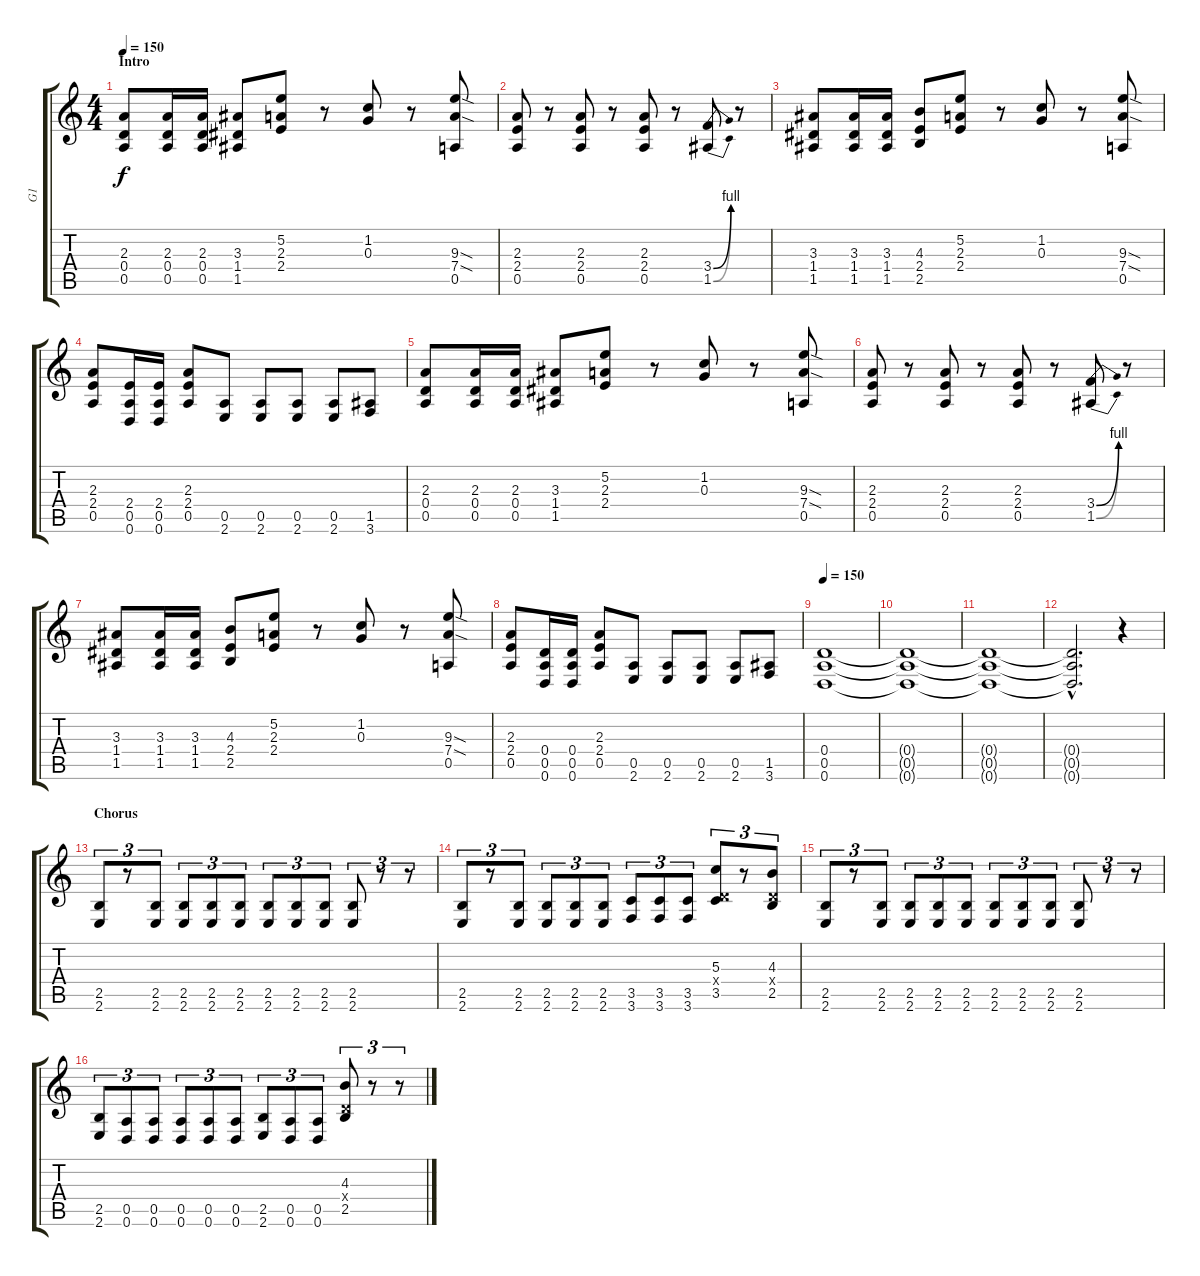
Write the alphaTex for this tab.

\track ("G1" "G1") {instrument distortionguitar}
\staff {score tabs}
\tuning (E4 B3 G3 D3 A2 D2) {hide}
\ts (4 4)
\section ("" "Intro")
\tempo 150
\tempo 120
\tempo 150
\clef g2
\ks c
(2.3 0.4 0.5).8{dy f instrument distortionguitar} (2.3 0.4 0.5).16 (2.3 0.4 0.5).16 (3.3 1.4 1.5).8 (5.2 2.3 2.4).8 r.8 (1.2 0.3).8 r.8 (9.3{sod} 7.4{sod} 0.5).8 |
(2.3 2.4 0.5).8 r.8 (2.3 2.4 0.5).8 r.8 (2.3 2.4 0.5).8 r.8 (3.4{be (bend 0 0 60 4)} 1.5{be (bend 0 0 60 4)}).8 r.8 |
(3.3 1.4 1.5).8 (3.3 1.4 1.5).16 (3.3 1.4 1.5).16 (4.3 2.4 2.5).8 (5.2 2.3 2.4).8 r.8 (1.2 0.3).8 r.8 (9.3{sod} 7.4{sod} 0.5).8 |
(2.3 2.4 0.5).8 (2.4 0.5 0.6).16 (2.4 0.5 0.6).16 (2.3 2.4 0.5).8 (0.5 2.6).8 (0.5 2.6).8 (0.5 2.6).8 (0.5 2.6).8 (1.5 3.6).8 |
(2.3 0.4 0.5).8 (2.3 0.4 0.5).16 (2.3 0.4 0.5).16 (3.3 1.4 1.5).8 (5.2 2.3 2.4).8 r.8 (1.2 0.3).8 r.8 (9.3{sod} 7.4{sod} 0.5).8 |
(2.3 2.4 0.5).8 r.8 (2.3 2.4 0.5).8 r.8 (2.3 2.4 0.5).8 r.8 (3.4{be (bend 0 0 60 4)} 1.5{be (bend 0 0 60 4)}).8 r.8 |
(3.3 1.4 1.5).8 (3.3 1.4 1.5).16 (3.3 1.4 1.5).16 (4.3 2.4 2.5).8 (5.2 2.3 2.4).8 r.8 (1.2 0.3).8 r.8 (9.3{sod} 7.4{sod} 0.5).8 |
(2.3 2.4 0.5).8 (0.4 0.5 0.6).16 (0.4 0.5 0.6).16 (2.3 2.4 0.5).8 (0.5 2.6).8 (0.5 2.6).8 (0.5 2.6).8 (0.5 2.6).8 (1.5 3.6).8 |
\section ("" "")
\tempo 150
(0.4 0.5 0.6).1 |
(0.4{t} 0.5{t} 0.6{t}).1 |
(0.4{t} 0.5{t} 0.6{t}).1 |
(0.4{hac t} 0.5{hac t} 0.6{hac t}).2{d} r.4 |
\section ("" "Chorus")
(2.5 2.6).8{tu (3 2)} r.8{tu (3 2)} (2.5 2.6).8{tu (3 2)} (2.5 2.6).8{tu (3 2)} (2.5 2.6).8{tu (3 2)} (2.5 2.6).8{tu (3 2)} (2.5 2.6).8{tu (3 2)} (2.5 2.6).8{tu (3 2)} (2.5 2.6).8{tu (3 2)} (2.5 2.6).8{tu (3 2)} r.8{tu (3 2)} r.8{tu (3 2)} |
(2.5 2.6).8{tu (3 2)} r.8{tu (3 2)} (2.5 2.6).8{tu (3 2)} (2.5 2.6).8{tu (3 2)} (2.5 2.6).8{tu (3 2)} (2.5 2.6).8{tu (3 2)} (3.5 3.6).8{tu (3 2)} (3.5 3.6).8{tu (3 2)} (3.5 3.6).8{tu (3 2)} (5.3 0.4{x} 3.5).8{tu (3 2)} r.8{tu (3 2)} (4.3 0.4{x} 2.5).8{tu (3 2)} |
(2.5 2.6).8{tu (3 2)} r.8{tu (3 2)} (2.5 2.6).8{tu (3 2)} (2.5 2.6).8{tu (3 2)} (2.5 2.6).8{tu (3 2)} (2.5 2.6).8{tu (3 2)} (2.5 2.6).8{tu (3 2)} (2.5 2.6).8{tu (3 2)} (2.5 2.6).8{tu (3 2)} (2.5 2.6).8{tu (3 2)} r.8{tu (3 2)} r.8{tu (3 2)} |
(2.5 2.6).8{tu (3 2)} (0.5 0.6).8{tu (3 2)} (0.5 0.6).8{tu (3 2)} (0.5 0.6).8{tu (3 2)} (0.5 0.6).8{tu (3 2)} (0.5 0.6).8{tu (3 2)} (2.5 2.6).8{tu (3 2)} (0.5 0.6).8{tu (3 2)} (0.5 0.6).8{tu (3 2)} (4.3 0.4{x} 2.5).8{tu (3 2)} r.8{tu (3 2)} r.8{tu (3 2)}
